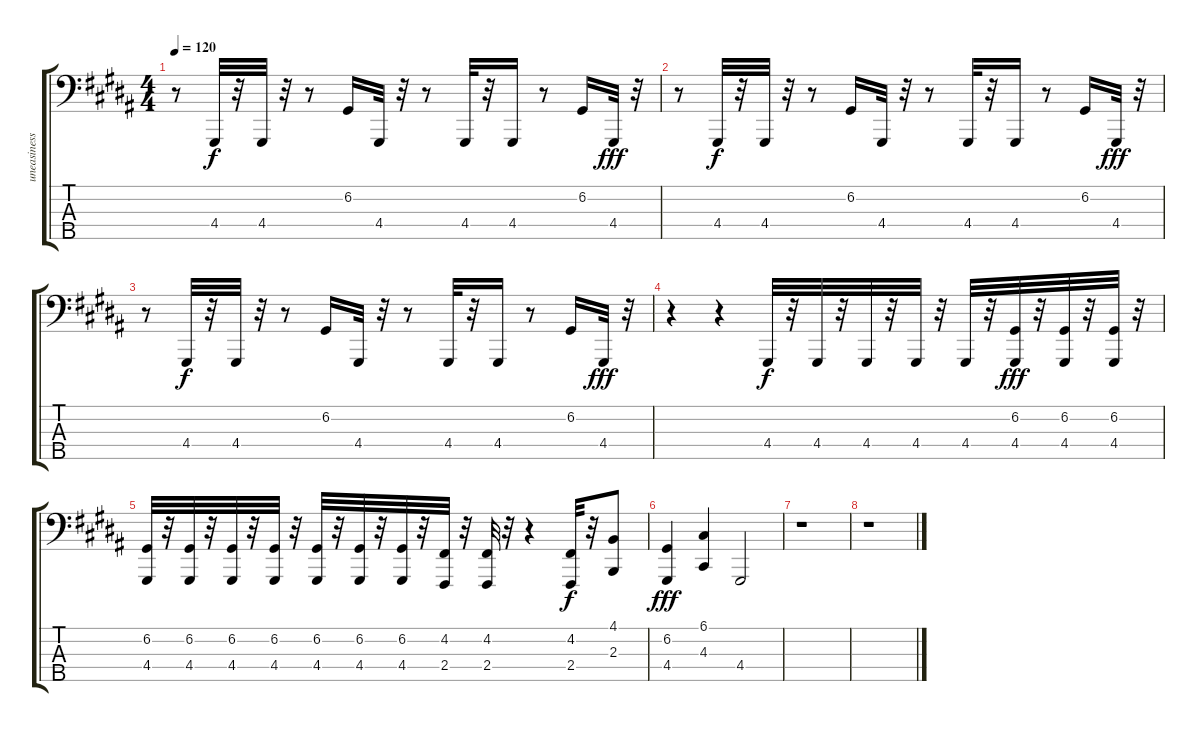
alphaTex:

\track ("uneasiness" "uneasiness") {instrument lead5charang}
\staff {score tabs}
\tuning (G2 D2 A1 E1 B0) {hide}
\ts (4 4)
\tempo 120
\clef f4
\ks b
r.8{dy fff} 4.4.32{dy f} r.32 4.4.32 r.32 r.8 6.2.16 4.4.32 r.32 r.8 4.4.32 r.32 4.4.16 r.8 6.2.16 4.4.32{dy fff} r.32 |
r.8 4.4.32{dy f} r.32 4.4.32 r.32 r.8 6.2.16 4.4.32 r.32 r.8 4.4.32 r.32 4.4.16 r.8 6.2.16 4.4.32{dy fff} r.32 |
r.8 4.4.32{dy f} r.32 4.4.32 r.32 r.8 6.2.16 4.4.32 r.32 r.8 4.4.32 r.32 4.4.16 r.8 6.2.16 4.4.32{dy fff} r.32 |
r.4 r.4 4.4.32{dy f} r.32 4.4.32 r.32 4.4.32 r.32 4.4.32 r.32 4.4.32 r.32 (6.2 4.4).32{dy fff} r.32 (6.2 4.4).32 r.32 (6.2 4.4).32 r.32 |
(6.2 4.4).32 r.32 (6.2 4.4).32 r.32 (6.2 4.4).32 r.32 (6.2 4.4).32 r.32 (6.2 4.4).32 r.32 (6.2 4.4).32 r.32 (6.2 4.4).32 r.32 (4.2 2.4).32 r.32 (4.2 2.4).32 r.32 r.4 (4.2 2.4).32{dy f} r.32 (4.1 2.3).8 |
(6.2 4.4).4{dy fff} (6.1 4.3).4 4.4.2 |
r.1 |
r.1
